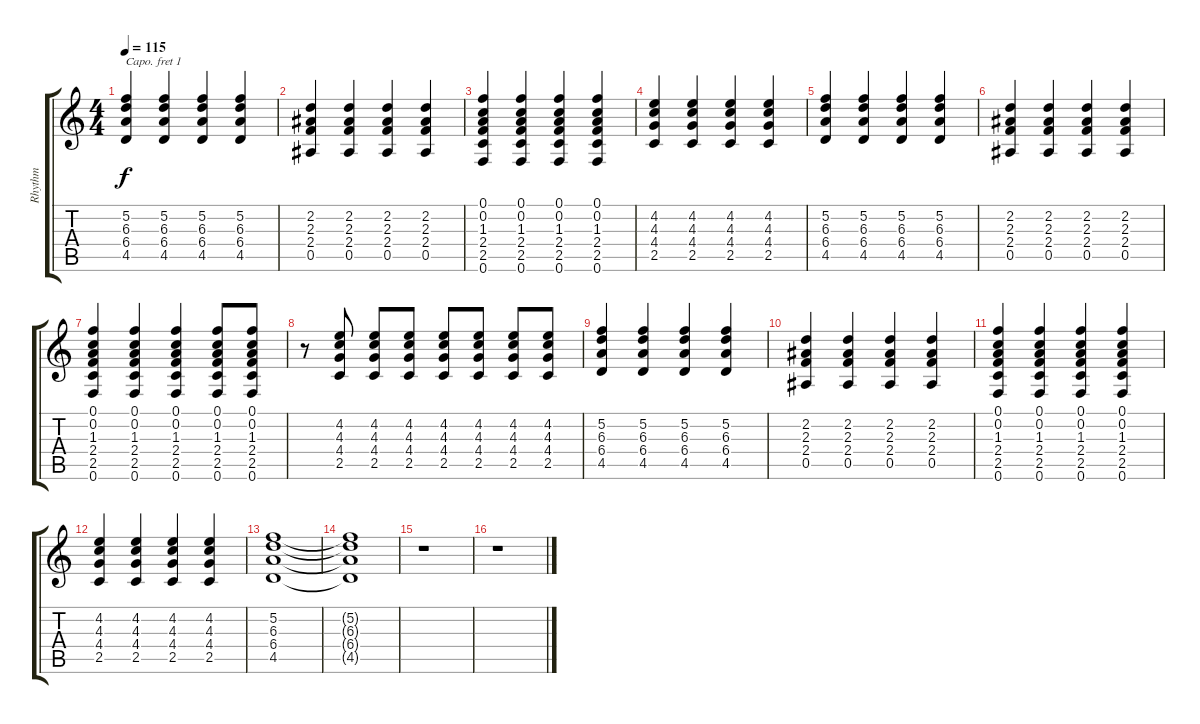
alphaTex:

\track ("Rhythm" "Rhythm") {instrument overdrivenguitar}
\staff {score tabs}
\capo 1
\tuning (E4 B3 G3 D3 A2 E2) {hide}
\ts (4 4)
\tempo 115
\clef g2
\ks c
(5.2 6.3 6.4 4.5).4{dy f} (5.2 6.3 6.4 4.5).4 (5.2 6.3 6.4 4.5).4 (5.2 6.3 6.4 4.5).4 |
(2.2 2.3 2.4 0.5).4 (2.2 2.3 2.4 0.5).4 (2.2 2.3 2.4 0.5).4 (2.2 2.3 2.4 0.5).4 |
(0.1 0.2 1.3 2.4 2.5 0.6).4 (0.1 0.2 1.3 2.4 2.5 0.6).4 (0.1 0.2 1.3 2.4 2.5 0.6).4 (0.1 0.2 1.3 2.4 2.5 0.6).4 |
(4.2 4.3 4.4 2.5).4 (4.2 4.3 4.4 2.5).4 (4.2 4.3 4.4 2.5).4 (4.2 4.3 4.4 2.5).4 |
(5.2 6.3 6.4 4.5).4 (5.2 6.3 6.4 4.5).4 (5.2 6.3 6.4 4.5).4 (5.2 6.3 6.4 4.5).4 |
(2.2 2.3 2.4 0.5).4 (2.2 2.3 2.4 0.5).4 (2.2 2.3 2.4 0.5).4 (2.2 2.3 2.4 0.5).4 |
(0.1 0.2 1.3 2.4 2.5 0.6).4 (0.1 0.2 1.3 2.4 2.5 0.6).4 (0.1 0.2 1.3 2.4 2.5 0.6).4 (0.1 0.2 1.3 2.4 2.5 0.6).8 (0.1 0.2 1.3 2.4 2.5 0.6).8 |
r.8 (4.2 4.3 4.4 2.5).8 (4.2 4.3 4.4 2.5).8 (4.2 4.3 4.4 2.5).8 (4.2 4.3 4.4 2.5).8 (4.2 4.3 4.4 2.5).8 (4.2 4.3 4.4 2.5).8 (4.2 4.3 4.4 2.5).8 |
(5.2 6.3 6.4 4.5).4 (5.2 6.3 6.4 4.5).4 (5.2 6.3 6.4 4.5).4 (5.2 6.3 6.4 4.5).4 |
(2.2 2.3 2.4 0.5).4 (2.2 2.3 2.4 0.5).4 (2.2 2.3 2.4 0.5).4 (2.2 2.3 2.4 0.5).4 |
(0.1 0.2 1.3 2.4 2.5 0.6).4 (0.1 0.2 1.3 2.4 2.5 0.6).4 (0.1 0.2 1.3 2.4 2.5 0.6).4 (0.1 0.2 1.3 2.4 2.5 0.6).4 |
(4.2 4.3 4.4 2.5).4 (4.2 4.3 4.4 2.5).4 (4.2 4.3 4.4 2.5).4 (4.2 4.3 4.4 2.5).4 |
(5.2 6.3 6.4 4.5).1{volume 0} |
(5.2{t} 6.3{t} 6.4{t} 4.5{t}).1 |
r.1 |
r.1
